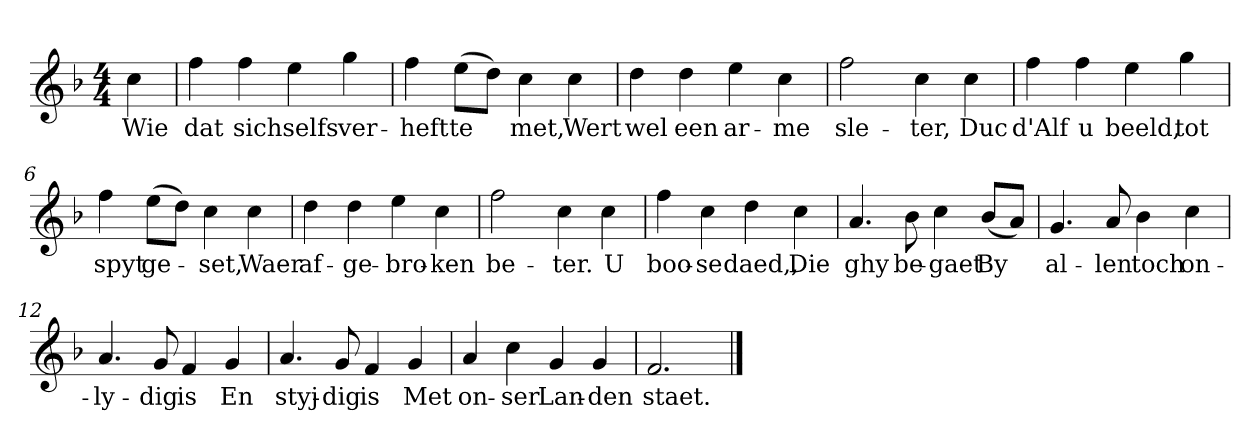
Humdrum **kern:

**kern	**text
*part1	*part1
*staff1	*staff1
*clefG2	*
*k[b-]	*
*F:	*
*M4/4	*
*MM120	*
=	=
4cc	Wie
=1	=1
4ff	dat
4ff	sich
4ee	selfs
4gg	ver-
=2	=2
4ff	-heft
(8ee\L	te
8dd\J)	.
4cc	met,
4cc	Wert
=3	=3
4dd	wel
4dd	een
4ee	ar-
4cc	-me
=4	=4
2ff	sle-
4cc	-ter,
4cc	Duc
=5	=5
4ff	d'Alf
4ff	u
4ee	beeld,
4gg	tot
=6	=6
4ff	spyt
(8ee\L	ge-
8dd\J)	.
4cc	-set,
4cc	Waer
=7	=7
4dd	af-
4dd	-ge-
4ee	-bro-
4cc	-ken
=8	=8
2ff	be-
4cc	-ter.
4cc	U
=9	=9
4ff	boo-
4cc	-se
4dd	daed,,
4cc	Die
=10	=10
4.a	ghy
8b-	be-
4cc	-gaet
(8b-/L	By
8a/J)	.
=11	=11
4.g	al-
8a	-len
4b-	toch
4cc	on-
=12	=12
4.a	-ly-
8g	-dig
4f	is
4g	En
=13	=13
4.a	styj-
8g	-dig
4f	is
4g	Met
=14	=14
4a	on-
4cc	-ser
4g	Lan-
4g	-den
=15	=15
2.f	staet.
==	==
*-	*-
